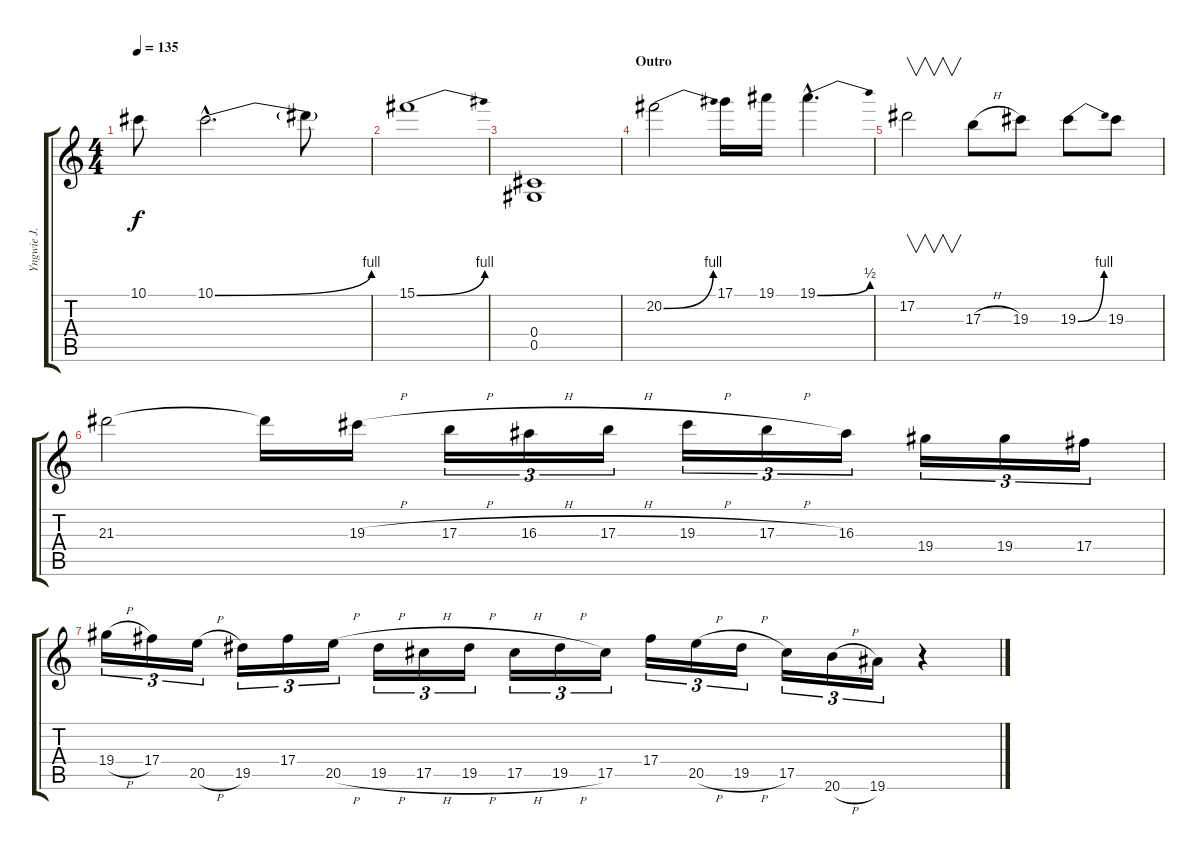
\track ("Yngwie J. Malmsteen" "Yngwie J. ") {instrument overdrivenguitar}
\staff {score tabs}
\tuning (Eb4 Bb3 Gb3 Db3 Ab2 Eb2) {hide}
\ts (4 4)
\tempo 135
\clef g2
\ks c
10.1.8{dy f} 10.1{be (bend 0 0 60 4) hac}.2{d} 10.1{t}.8 |
15.1{be (bend 0 0 60 4)}.1 |
(0.4 0.5).1 |
\section ("" "Outro")
20.2{be (bend 0 0 60 4)}.2 17.1.16 19.1.16 19.1{be (bend 0 0 60 2) hac}.4{d} |
17.2.2{v} 17.3{h}.8 19.3.8 19.3{be (bend 0 0 60 4)}.8 19.3.8 |
21.3.2 21.3{t}.16 19.3{h}.16 17.3{h}.16{tu (3 2)} 16.3{h}.16{tu (3 2)} 17.3{h}.16{tu (3 2)} 19.3{h}.16{tu (3 2)} 17.3{h}.16{tu (3 2)} 16.3.16{tu (3 2)} 19.4.16{tu (3 2)} 19.4.16{tu (3 2)} 17.4.16{tu (3 2)} |
19.4{h}.16{tu (3 2)} 17.4.16{tu (3 2)} 20.5{h}.16{tu (3 2)} 19.5.16{tu (3 2)} 17.4.16{tu (3 2)} 20.5{h}.16{tu (3 2)} 19.5{h}.16{tu (3 2)} 17.5{h}.16{tu (3 2)} 19.5{h}.16{tu (3 2)} 17.5{h}.16{tu (3 2)} 19.5{h}.16{tu (3 2)} 17.5.16{tu (3 2)} 17.4.16{tu (3 2)} 20.5{h}.16{tu (3 2)} 19.5{h}.16{tu (3 2)} 17.5.16{tu (3 2)} 20.6{h}.16{tu (3 2)} 19.6.16{tu (3 2)} r.4
